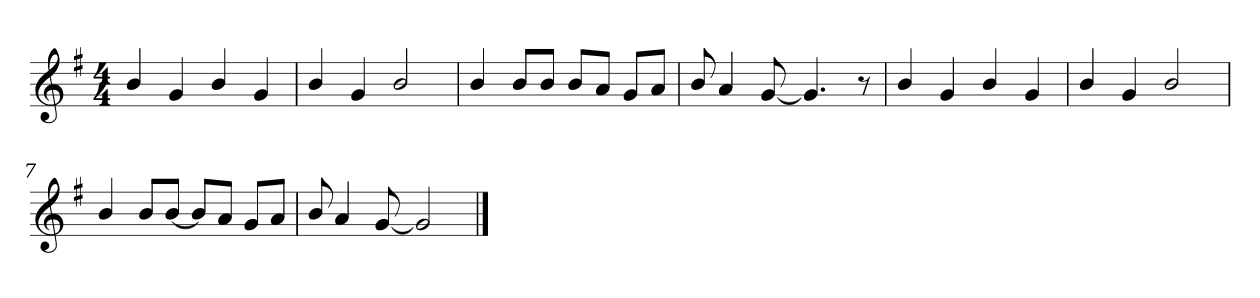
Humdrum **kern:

**kern
*part1
*staff1
*clefG2
*k[f#]
*M4/4
*MM124
=1
4b/
4g/
4b/
4g/
=2
4b/
4g/
2b/
=3
4b/
8b/L
8b/J
8b/L
8a/J
8g/L
8a/J
=4
8b/
4a/
[8g/
4.g/]
8r
=5
4b/
4g/
4b/
4g/
=6
4b/
4g/
2b/
=7
4b/
8b/L
[8b/J
8b/L]
8a/J
8g/L
8a/J
=8
8b/
4a/
[8g/
2g/]
==
*-
